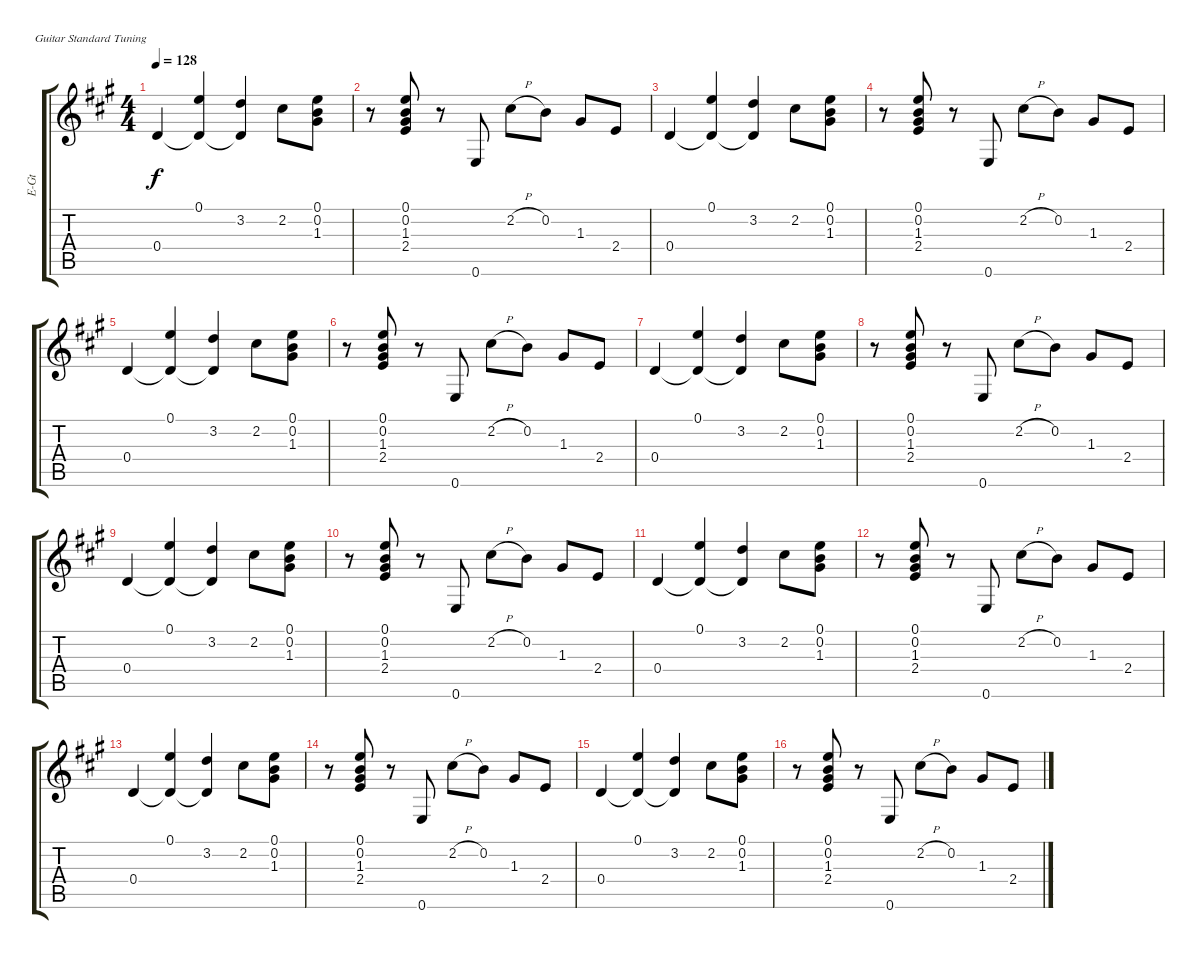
\defaultSystemsLayout 4
\bracketExtendMode groupsimilarinstruments
\otherSystemsTrackNameOrientation horizontal
\track ("Guitar" "E-Gt") {instrument distortionguitar}
\staff {score tabs}
\tuning (E4 B3 G3 D3 A2 E2)
\ts (4 4)
\tempo 128
\clef g2
\ks a
0.4.4{dy f} (0.1 0.4{t}).4 (3.2 0.4{t}).4 2.2.8 (0.1 0.2 1.3).8 |
r.8 (0.2 1.3 0.1 2.4).8 r.8 0.6.8 2.2{h}.8 0.2.8 1.3.8 2.4.8 |
0.4.4 (0.1 0.4{t}).4 (3.2 0.4{t}).4 2.2.8 (0.1 0.2 1.3).8 |
r.8 (0.2 1.3 0.1 2.4).8 r.8 0.6.8 2.2{h}.8 0.2.8 1.3.8 2.4.8 |
0.4.4 (0.1 0.4{t}).4 (3.2 0.4{t}).4 2.2.8 (0.1 0.2 1.3).8 |
r.8 (0.2 1.3 0.1 2.4).8 r.8 0.6.8 2.2{h}.8 0.2.8 1.3.8 2.4.8 |
0.4.4 (0.1 0.4{t}).4 (3.2 0.4{t}).4 2.2.8 (0.1 0.2 1.3).8 |
r.8 (0.2 1.3 0.1 2.4).8 r.8 0.6.8 2.2{h}.8 0.2.8 1.3.8 2.4.8 |
0.4.4 (0.1 0.4{t}).4 (3.2 0.4{t}).4 2.2.8 (0.1 0.2 1.3).8 |
r.8 (0.2 1.3 0.1 2.4).8 r.8 0.6.8 2.2{h}.8 0.2.8 1.3.8 2.4.8 |
0.4.4 (0.1 0.4{t}).4 (3.2 0.4{t}).4 2.2.8 (0.1 0.2 1.3).8 |
r.8 (0.2 1.3 0.1 2.4).8 r.8 0.6.8 2.2{h}.8 0.2.8 1.3.8 2.4.8 |
0.4.4 (0.1 0.4{t}).4 (3.2 0.4{t}).4 2.2.8 (0.1 0.2 1.3).8 |
r.8 (0.2 1.3 0.1 2.4).8 r.8 0.6.8 2.2{h}.8 0.2.8 1.3.8 2.4.8 |
0.4.4 (0.1 0.4{t}).4 (3.2 0.4{t}).4 2.2.8 (0.1 0.2 1.3).8 |
r.8 (0.2 1.3 0.1 2.4).8 r.8 0.6.8 2.2{h}.8 0.2.8 1.3.8 2.4.8
